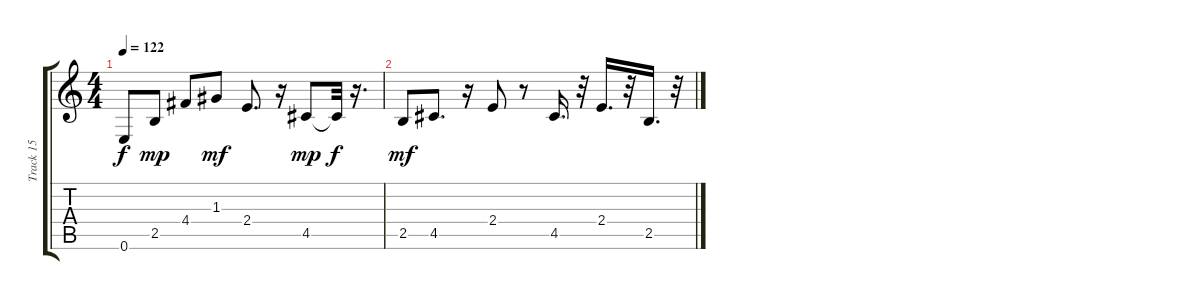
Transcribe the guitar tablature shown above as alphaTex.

\track ("Track 15" "Track 15") {instrument electricguitarmuted}
\staff {score tabs}
\tuning (E4 B3 G3 D3 A2 E2) {hide}
\ts (4 4)
\tempo 122
\clef g2
\ks c
0.6.8{dy f} 2.5.8{dy mp} 4.4.8 1.3.8{dy mf} 2.4.8{d} r.16 4.5.8{dy mp} 4.5{t}.32{dy f} r.16{d} |
2.5.8{dy mf} 4.5.8{d} r.16 2.4.8 r.8 4.5.16{d} r.32 2.4.16{d} r.32 2.5.16{d} r.32
